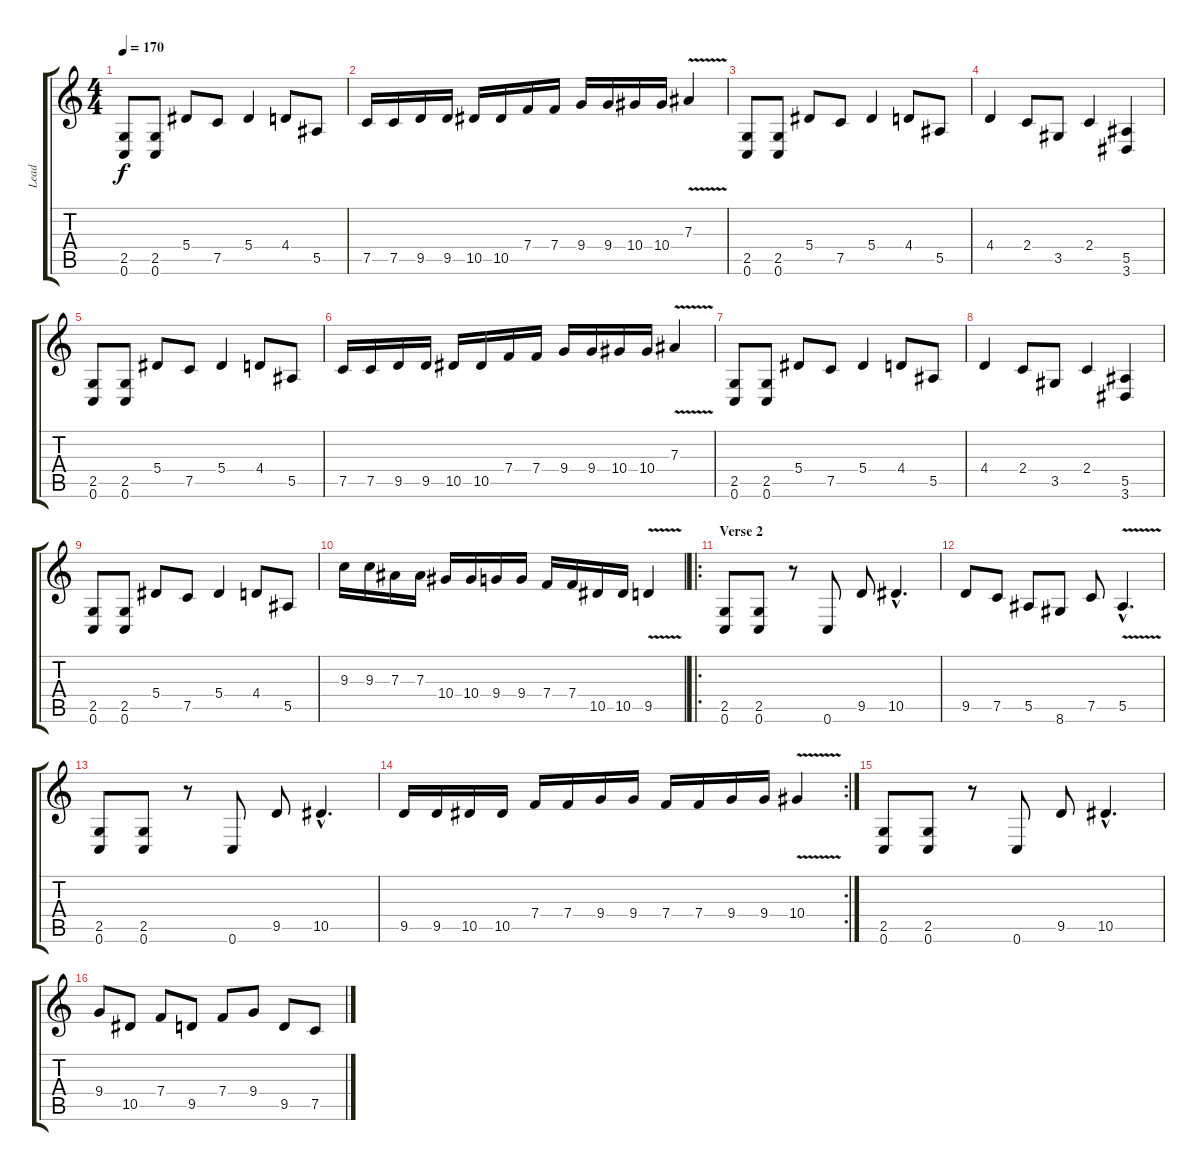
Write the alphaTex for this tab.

\track ("Lead" "Lead") {instrument distortionguitar}
\staff {score tabs}
\tuning (C4 G3 Eb3 Bb2 F2 C2) {hide}
\ts (4 4)
\tempo 170
\clef g2
\ks c
(2.5 0.6).8{dy f} (2.5 0.6).8 5.4.8 7.5.8 5.4.4 4.4.8 5.5.8 |
7.5.16 7.5.16 9.5.16 9.5.16 10.5.16 10.5.16 7.4.16 7.4.16 9.4.16 9.4.16 10.4.16 10.4.16 7.3{v}.4 |
(2.5 0.6).8 (2.5 0.6).8 5.4.8 7.5.8 5.4.4 4.4.8 5.5.8 |
4.4.4 2.4.8 3.5.8 2.4.4 (5.5 3.6).4 |
(2.5 0.6).8 (2.5 0.6).8 5.4.8 7.5.8 5.4.4 4.4.8 5.5.8 |
7.5.16 7.5.16 9.5.16 9.5.16 10.5.16 10.5.16 7.4.16 7.4.16 9.4.16 9.4.16 10.4.16 10.4.16 7.3{v}.4 |
(2.5 0.6).8 (2.5 0.6).8 5.4.8 7.5.8 5.4.4 4.4.8 5.5.8 |
4.4.4 2.4.8 3.5.8 2.4.4 (5.5 3.6).4 |
(2.5 0.6).8 (2.5 0.6).8 5.4.8 7.5.8 5.4.4 4.4.8 5.5.8 |
9.3.16 9.3.16 7.3.16 7.3.16 10.4.16 10.4.16 9.4.16 9.4.16 7.4.16 7.4.16 10.5.16 10.5.16 9.5{v}.4 |
\ro
\section ("" "Verse 2")
(2.5 0.6).8 (2.5 0.6).8 r.8 0.6.8 9.5.8 10.5{hac}.4{d} |
9.5.8 7.5.8 5.5.8 8.6.8 7.5.8 5.5{v hac}.4{d} |
(2.5 0.6).8 (2.5 0.6).8 r.8 0.6.8 9.5.8 10.5{hac}.4{d} |
\rc 2
9.5.16 9.5.16 10.5.16 10.5.16 7.4.16 7.4.16 9.4.16 9.4.16 7.4.16 7.4.16 9.4.16 9.4.16 10.4{v}.4 |
(2.5 0.6).8 (2.5 0.6).8 r.8 0.6.8 9.5.8 10.5{hac}.4{d} |
9.4.8 10.5.8 7.4.8 9.5.8 7.4.8 9.4.8 9.5.8 7.5.8
